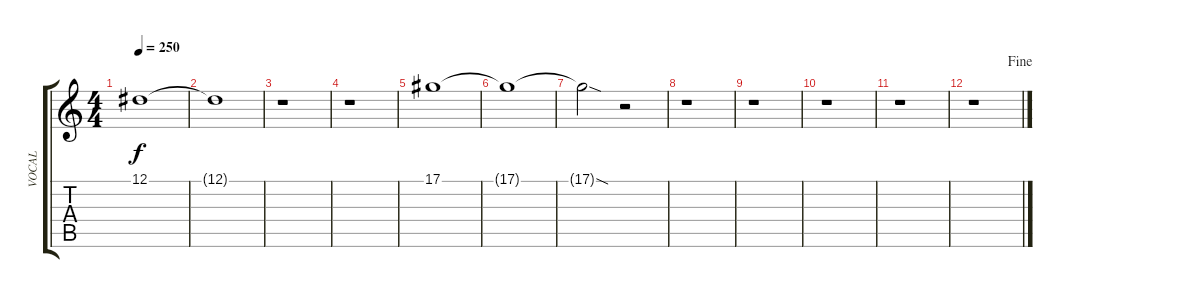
\track ("VOCAL" "VOCAL") {instrument stringensemble1}
\staff {score tabs}
\tuning (Eb4 Bb3 Gb3 Db3 Ab2 Eb2) {hide}
\ts (4 4)
\tempo 250
\clef g2
\ks aminor
12.1{t}.1{dy f} |
12.1{t}.1 |
r.1 |
r.1 |
17.1.1 |
17.1{t}.1 |
17.1{sod t}.2 r.2 |
r.1 |
r.1 |
r.1 |
r.1 |
\jump fine
r.1
